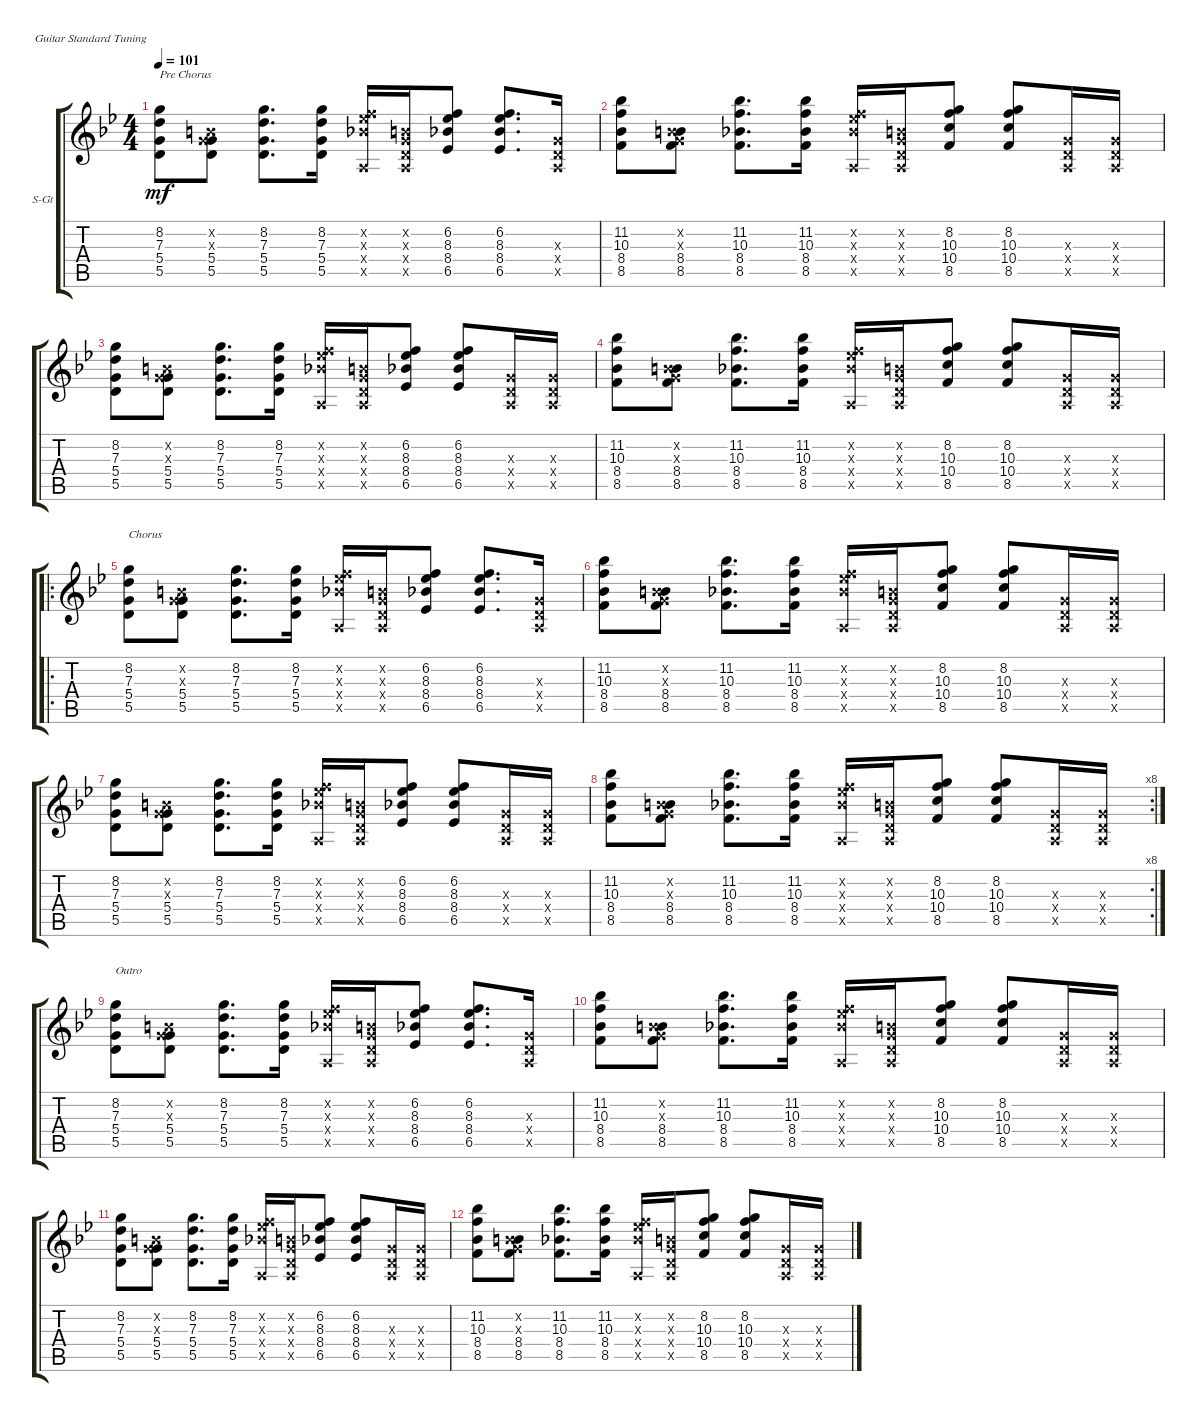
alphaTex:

\defaultSystemsLayout 4
\bracketExtendMode groupsimilarinstruments
\firstSystemTrackNameOrientation horizontal
\otherSystemsTrackNameOrientation horizontal
\track ("Steel Guitar" "S-Gt") {instrument acousticguitarsteel}
\staff {score tabs}
\tuning (E4 B3 G3 D3 A2 E2)
\ts (4 4)
\tempo 101
\clef g2
\ks gminor
(5.5 5.4 7.3 8.2).8{txt "Pre Chorus" dy mf} (5.5 5.4 0.2{x} 0.3{x}).8 (5.5 5.4 7.3 8.2).8{d} (5.5 5.4 7.3 8.2).16 (8.4{x} 8.3{x} 6.2{x} 0.5{x}).16 (0.5{x} 0.4{x} 0.3{x} 0.2{x}).16 (6.5 8.4 8.3 6.2).8 (6.2 8.3 8.4 6.5).8{d} (0.5{x} 0.4{x} 0.3{x}).16 |
(8.5 8.4 10.3 11.2).8 (8.5 8.4 0.2{x} 0.3{x}).8 (8.5 8.4 10.3 11.2).8{d} (8.5 8.4 10.3 11.2).16 (8.4{x} 8.3{x} 6.2{x} 0.5{x}).16 (0.5{x} 0.4{x} 0.3{x} 0.2{x}).16 (8.5 10.4 10.3 8.2).8 (8.2 10.3 10.4 8.5).8 (0.5{x} 0.4{x} 0.3{x}).16 (0.4{x} 0.5{x} 0.3{x}).16 |
(5.5 5.4 7.3 8.2).8 (5.5 5.4 0.2{x} 0.3{x}).8 (5.5 5.4 7.3 8.2).8{d} (5.5 5.4 7.3 8.2).16 (8.4{x} 8.3{x} 6.2{x} 0.5{x}).16 (0.5{x} 0.4{x} 0.3{x} 0.2{x}).16 (6.5 8.4 8.3 6.2).8 (6.2 8.3 8.4 6.5).8 (0.5{x} 0.4{x} 0.3{x}).16 (0.5{x} 0.4{x} 0.3{x}).16 |
(8.5 8.4 10.3 11.2).8 (8.5 8.4 0.2{x} 0.3{x}).8 (8.5 8.4 10.3 11.2).8{d} (8.5 8.4 10.3 11.2).16 (8.4{x} 8.3{x} 6.2{x} 0.5{x}).16 (0.5{x} 0.4{x} 0.3{x} 0.2{x}).16 (8.5 10.4 10.3 8.2).8 (8.2 10.3 10.4 8.5).8 (0.5{x} 0.4{x} 0.3{x}).16 (0.4{x} 0.5{x} 0.3{x}).16 |
\ro
(5.5 5.4 7.3 8.2).8{txt "Chorus"} (5.5 5.4 0.2{x} 0.3{x}).8 (5.5 5.4 7.3 8.2).8{d} (5.5 5.4 7.3 8.2).16 (8.4{x} 8.3{x} 6.2{x} 0.5{x}).16 (0.5{x} 0.4{x} 0.3{x} 0.2{x}).16 (6.5 8.4 8.3 6.2).8 (6.2 8.3 8.4 6.5).8{d} (0.5{x} 0.4{x} 0.3{x}).16 |
(8.5 8.4 10.3 11.2).8 (8.5 8.4 0.2{x} 0.3{x}).8 (8.5 8.4 10.3 11.2).8{d} (8.5 8.4 10.3 11.2).16 (8.4{x} 8.3{x} 6.2{x} 0.5{x}).16 (0.5{x} 0.4{x} 0.3{x} 0.2{x}).16 (8.5 10.4 10.3 8.2).8 (8.2 10.3 10.4 8.5).8 (0.5{x} 0.4{x} 0.3{x}).16 (0.4{x} 0.5{x} 0.3{x}).16 |
(5.5 5.4 7.3 8.2).8 (5.5 5.4 0.2{x} 0.3{x}).8 (5.5 5.4 7.3 8.2).8{d} (5.5 5.4 7.3 8.2).16 (8.4{x} 8.3{x} 6.2{x} 0.5{x}).16 (0.5{x} 0.4{x} 0.3{x} 0.2{x}).16 (6.5 8.4 8.3 6.2).8 (6.2 8.3 8.4 6.5).8 (0.5{x} 0.4{x} 0.3{x}).16 (0.5{x} 0.4{x} 0.3{x}).16 |
\rc 8
(8.5 8.4 10.3 11.2).8 (8.5 8.4 0.2{x} 0.3{x}).8 (8.5 8.4 10.3 11.2).8{d} (8.5 8.4 10.3 11.2).16 (8.4{x} 8.3{x} 6.2{x} 0.5{x}).16 (0.5{x} 0.4{x} 0.3{x} 0.2{x}).16 (8.5 10.4 10.3 8.2).8 (8.2 10.3 10.4 8.5).8 (0.5{x} 0.4{x} 0.3{x}).16 (0.4{x} 0.5{x} 0.3{x}).16 |
(5.5 5.4 7.3 8.2).8{txt "Outro"} (5.5 5.4 0.2{x} 0.3{x}).8 (5.5 5.4 7.3 8.2).8{d} (5.5 5.4 7.3 8.2).16 (8.4{x} 8.3{x} 6.2{x} 0.5{x}).16 (0.5{x} 0.4{x} 0.3{x} 0.2{x}).16 (6.5 8.4 8.3 6.2).8 (6.2 8.3 8.4 6.5).8{d} (0.5{x} 0.4{x} 0.3{x}).16 |
(8.5 8.4 10.3 11.2).8 (8.5 8.4 0.2{x} 0.3{x}).8 (8.5 8.4 10.3 11.2).8{d} (8.5 8.4 10.3 11.2).16 (8.4{x} 8.3{x} 6.2{x} 0.5{x}).16 (0.5{x} 0.4{x} 0.3{x} 0.2{x}).16 (8.5 10.4 10.3 8.2).8 (8.2 10.3 10.4 8.5).8 (0.5{x} 0.4{x} 0.3{x}).16 (0.4{x} 0.5{x} 0.3{x}).16 |
(5.5 5.4 7.3 8.2).8 (5.5 5.4 0.2{x} 0.3{x}).8 (5.5 5.4 7.3 8.2).8{d} (5.5 5.4 7.3 8.2).16 (8.4{x} 8.3{x} 6.2{x} 0.5{x}).16 (0.5{x} 0.4{x} 0.3{x} 0.2{x}).16 (6.5 8.4 8.3 6.2).8 (6.2 8.3 8.4 6.5).8 (0.5{x} 0.4{x} 0.3{x}).16 (0.5{x} 0.4{x} 0.3{x}).16 |
(8.5 8.4 10.3 11.2).8 (8.5 8.4 0.2{x} 0.3{x}).8 (8.5 8.4 10.3 11.2).8{d} (8.5 8.4 10.3 11.2).16 (8.4{x} 8.3{x} 6.2{x} 0.5{x}).16 (0.5{x} 0.4{x} 0.3{x} 0.2{x}).16 (8.5 10.4 10.3 8.2).8 (8.2 10.3 10.4 8.5).8 (0.5{x} 0.4{x} 0.3{x}).16 (0.4{x} 0.5{x} 0.3{x}).16
